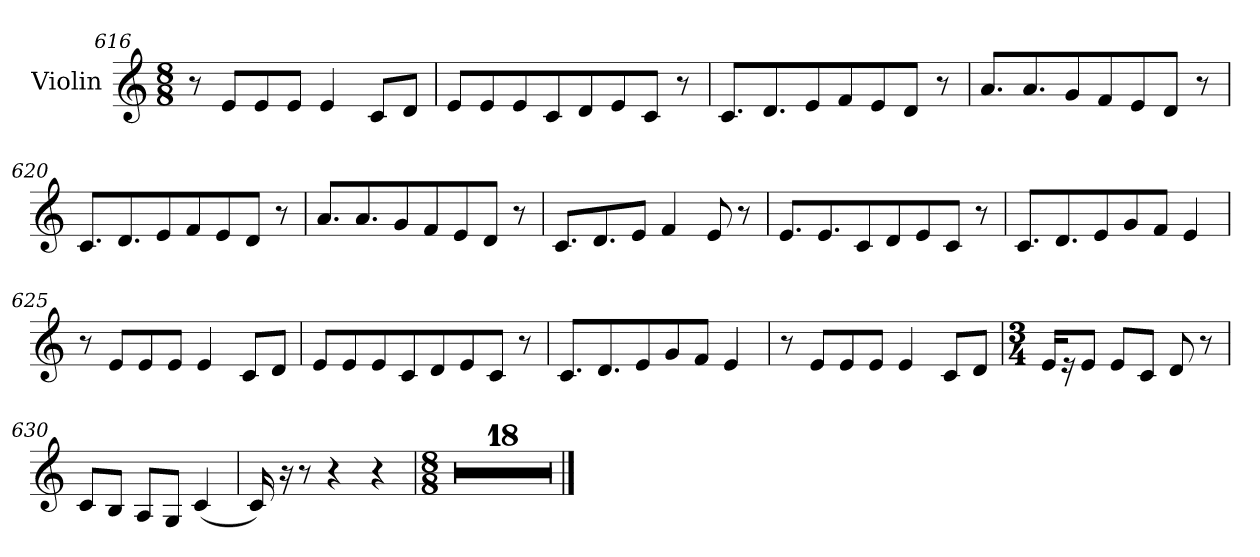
**kern
*part1
*staff1
*I"Violin
!!LO:PB:g=z
*clefG2
*k[]
*C:
*M8/8
=616
8r
8e/L
8e/
8e/J
4e/
8c/L
8d/J
=617
8e/L
8e/
8e/
8c/
8d/
8e/
8c/J
8r
=618
8.c/L
8.d/
8e/
8f/
8e/
8d/J
8r
!!LO:PB:g=z
=619
8.a/L
8.a/
8g/
8f/
8e/
8d/J
8r
!!LO:PB:g=z
=620
8.c/L
8.d/
8e/
8f/
8e/
8d/J
8r
=621
8.a/L
8.a/
8g/
8f/
8e/
8d/J
8r
=622
8.c/L
8.d/
8e/J
4f/
8e/
8r
!!LO:PB:g=z
=623
8.e/L
8.e/
8c/
8d/
8e/
8c/J
8r
!!LO:PB:g=z
=624
8.c/L
8.d/
8e/
8g/
8f/J
4e/
=625
8r
8e/L
8e/
8e/J
4e/
8c/L
8d/J
=626
8e/L
8e/
8e/
8c/
8d/
8e/
8c/J
8r
!!LO:PB:g=z
=627
8.c/L
8.d/
8e/
8g/
8f/J
4e/
!!LO:PB:g=z
=628
8r
8e/L
8e/
8e/J
4e/
8c/L
8d/J
=629
*M3/4
*MM60
16e/KL
16r
8e/J
8e/L
8c/J
8d/
8r
=630
8c/L
8B/J
8A/L
8G/J
(4c/
=631
16c/)
16r
8r
4r
4r
!!LO:PB:g=z
=632
*M8/8
1r
!!LO:PB:g=z
=633
1r
=634
1r
=635
1r
=636
1r
=637
1r
=638
1r
=639
1r
!!LO:PB:g=z
=640
1r
!!LO:PB:g=z
=641
1r
=642
1r
=643
1r
=644
1r
=645
1r
=646
1r
=647
1r
!!LO:PB:g=z
=648
1r
=649
1r
==
*-
